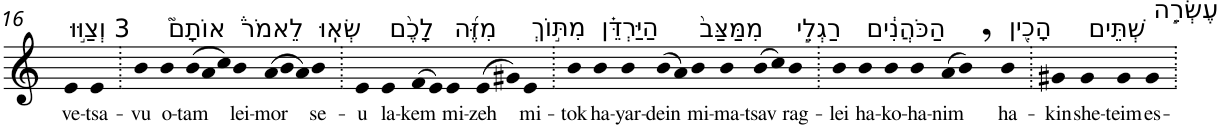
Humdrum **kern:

**kern	**text
*part1	*part1
*staff1	*staff1
*I"Piano	*
*I'Pno	*
!!LO:PB:g=z
*clefG2	*
*k[]	*
=16	=16
!LO:TX:a:t=3 וְצַוּ֣וּ	!
!	!LO:LY:b
4e	ve-
!	!LO:LY:b
4e	-tsa-
=17.	=17.
!	!LO:LY:b
4b	-vu
!LO:TX:a:t=אוֹתָם֮	!
!	!LO:LY:b
4b	o-
*Xtuplet	*
!	!LO:LY:b
(>12b	-tam
12a	.
12cc)	.
!LO:TX:a:t=לֵאמֹר֒	!
!	!LO:LY:b
4b	lei-
!	!LO:LY:b
(>12a	-mor
12b	.
12a)	.
!LO:TX:a:t=שְׂאֽוּ	!
!	!LO:LY:b
4b	se-
=18.	=18.
!	!LO:LY:b
4e	-u
!LO:TX:a:t=לָכֶ֨ם	!
!	!LO:LY:b
4e	la-
!	!LO:LY:b
(>8f	-kem
8e)	.
!LO:TX:a:t=מִזֶּ֜ה	!
!	!LO:LY:b
4e	mi-
!	!LO:LY:b
(>8e	-zeh
8g#X)	.
!LO:TX:a:t=מִתּ֣וֹךְ	!
!	!LO:LY:b
4e	mi-
=19.	=19.
!	!LO:LY:b
4b	-tok
!LO:TX:a:t=הַיַּרְדֵּ֗ן	!
!	!LO:LY:b
4b	ha-
!	!LO:LY:b
4b	-yar-
!	!LO:LY:b
(>8b	-dein
8a)	.
!LO:TX:a:t=מִמַּצַּב֙	!
!	!LO:LY:b
4b	mi-
!	!LO:LY:b
4b	-ma-
!	!LO:LY:b
(>8b	-tsav
8cc)	.
!LO:TX:a:t=רַגְלֵ֣י	!
!	!LO:LY:b
4b	rag-
=20.	=20.
!	!LO:LY:b
4b	-lei
!LO:TX:a:t=הַכֹּהֲנִ֔ים	!
!	!LO:LY:b
4b	ha-
!	!LO:LY:b
4b	-ko-
!	!LO:LY:b
4b	-ha-
!	!LO:LY:b
(>8a	-nim
8b,)	.
!LO:TX:a:t=הָכִ֖ין	!
!	!LO:LY:b
4b	ha-
=21.	=21.
!	!LO:LY:b
4g#X	-kin
!LO:TX:a:t=שְׁתֵּים	!
!	!LO:LY:b
4g#	she-
!	!LO:LY:b
4g#	-teim
!LO:TX:a:t=עֶשְׂרֵ֣ה	!
!	!LO:LY:b
4g#	es-
=.	=.
*-	*-
